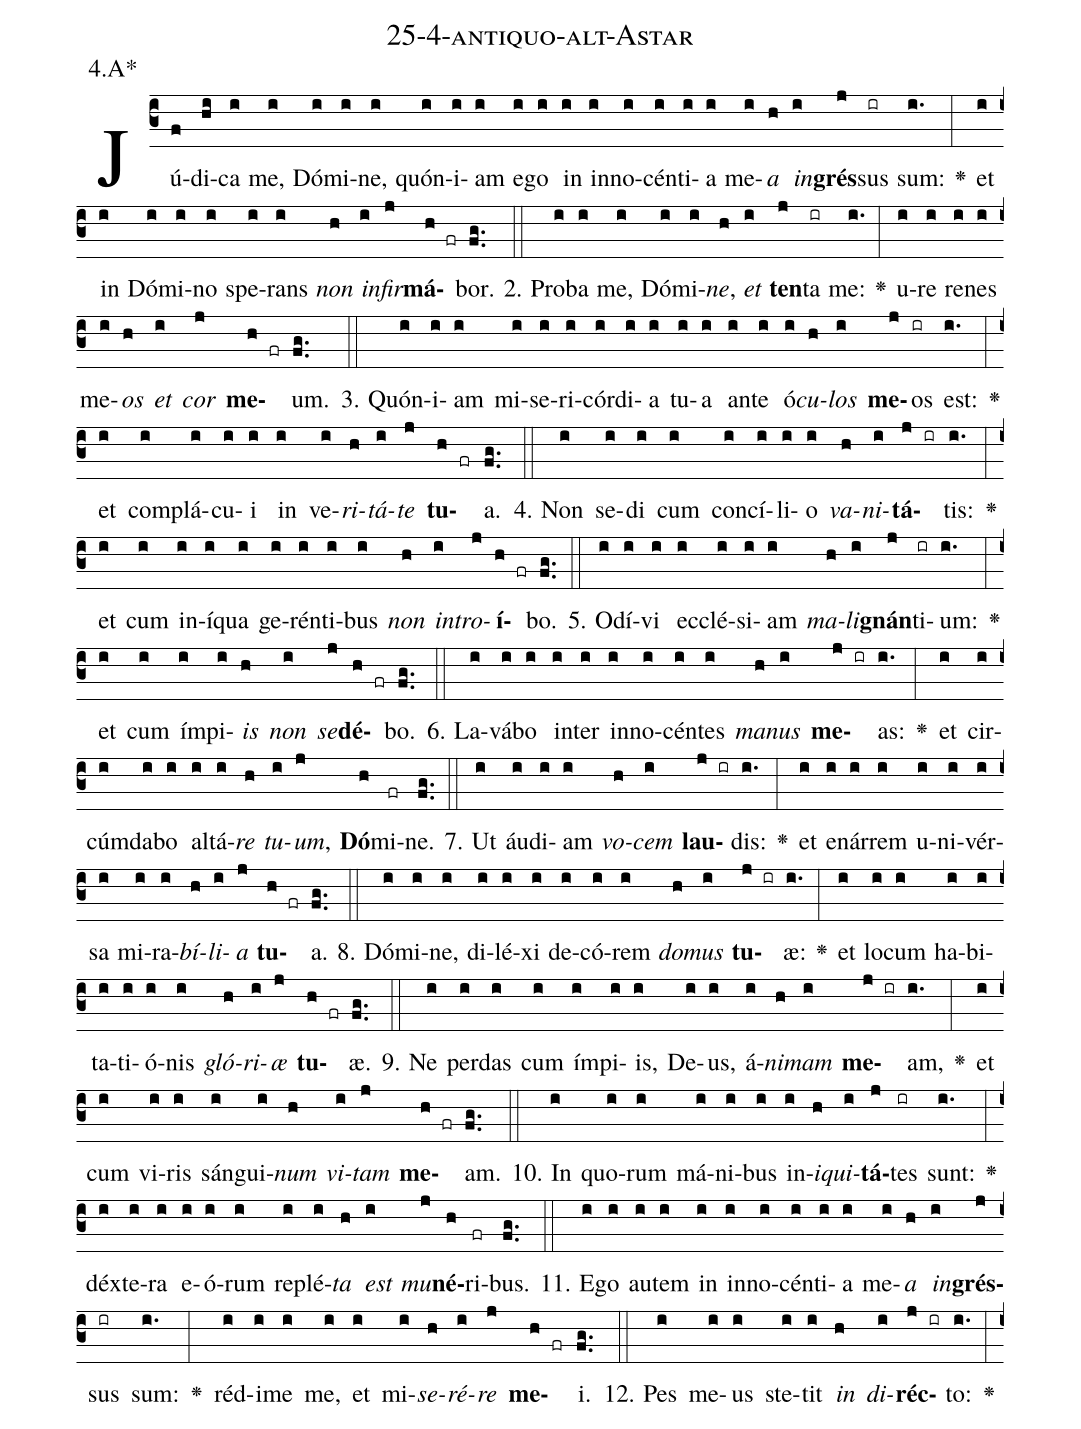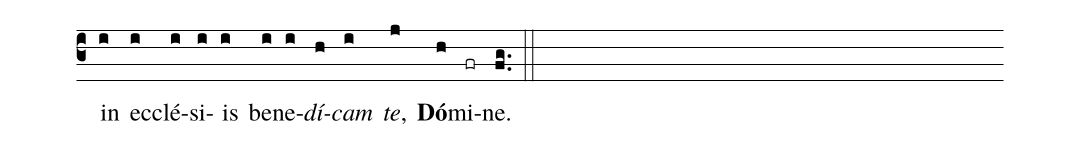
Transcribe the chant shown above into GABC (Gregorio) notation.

name: 25-4-antiquo-alt-Astar;
annotation: 4.A*;
%%
(c3)Jú(f)di(hi)ca(i) me,(i) Dó(i)mi(i)ne,(i) quón(i)i(i)am(i) e(i)go(i) in(i) in(i)no(i)cén(i)ti(i)a(i) me(i)<i>a</i>(h) <i>in</i>(i)<b>grés</b>(j)sus(ir) sum:(i.) <v>\greheightstar</v>(:) et(i) in(i) Dó(i)mi(i)no(i) spe(i)rans(i) <i>non</i>(h) <i>in</i>(i)<i>fir</i>(j)<b>má</b>(h fr)bor.(fg..) (::)
2. Pro(i)ba(i) me,(i) Dó(i)mi(i)<i>ne</i>,(h) <i>et</i>(i) <b>ten</b>(j)ta(ir) me:(i.) <v>\greheightstar</v>(:) u(i)re(i) re(i)nes(i) me(i)<i>os</i>(h) <i>et</i>(i) <i>cor</i>(j) <b>me</b>(h fr)um.(fg..) (::)
3. Quón(i)i(i)am(i) mi(i)se(i)ri(i)cór(i)di(i)a(i) tu(i)a(i) an(i)te(i) ó(i)<i>cu</i>(h)<i>los</i>(i) <b>me</b>(j)os(ir) est:(i.) <v>\greheightstar</v>(:) et(i) com(i)plá(i)cu(i)i(i) in(i) ve(i)<i>ri</i>(h)<i>tá</i>(i)<i>te</i>(j) <b>tu</b>(h fr)a.(fg..) (::)
4. Non(i) se(i)di(i) cum(i) con(i)cí(i)li(i)o(i) <i>va</i>(h)<i>ni</i>(i)<b>tá</b>(j ir)tis:(i.) <v>\greheightstar</v>(:) et(i) cum(i) in(i)í(i)qua(i) ge(i)rén(i)ti(i)bus(i) <i>non</i>(h) <i>in</i>(i)<i>tro</i>(j)<b>í</b>(h fr)bo.(fg..) (::)
5. O(i)dí(i)vi(i) ec(i)clé(i)si(i)am(i) <i>ma</i>(h)<i>li</i>(i)<b>gnán</b>(j)ti(ir)um:(i.) <v>\greheightstar</v>(:) et(i) cum(i) ím(i)pi(i)<i>is</i>(h) <i>non</i>(i) <i>se</i>(j)<b>dé</b>(h fr)bo.(fg..) (::)
6. La(i)vá(i)bo(i) in(i)ter(i) in(i)no(i)cén(i)tes(i) <i>ma</i>(h)<i>nus</i>(i) <b>me</b>(j ir)as:(i.) <v>\greheightstar</v>(:) et(i) cir(i)cúm(i)da(i)bo(i) al(i)tá(i)<i>re</i>(h) <i>tu</i>(i)<i>um</i>,(j) <b>Dó</b>(h)mi(fr)ne.(fg..) (::)
7. Ut(i) áu(i)di(i)am(i) <i>vo</i>(h)<i>cem</i>(i) <b>lau</b>(j ir)dis:(i.) <v>\greheightstar</v>(:) et(i) e(i)nár(i)rem(i) u(i)ni(i)vér(i)sa(i) mi(i)ra(i)<i>bí</i>(h)<i>li</i>(i)<i>a</i>(j) <b>tu</b>(h fr)a.(fg..) (::)
8. Dó(i)mi(i)ne,(i) di(i)lé(i)xi(i) de(i)có(i)rem(i) <i>do</i>(h)<i>mus</i>(i) <b>tu</b>(j ir)æ:(i.) <v>\greheightstar</v>(:) et(i) lo(i)cum(i) ha(i)bi(i)ta(i)ti(i)ó(i)nis(i) <i>gló</i>(h)<i>ri</i>(i)<i>æ</i>(j) <b>tu</b>(h fr)æ.(fg..) (::)
9. Ne(i) per(i)das(i) cum(i) ím(i)pi(i)is,(i) De(i)us,(i) á(i)<i>ni</i>(h)<i>mam</i>(i) <b>me</b>(j ir)am,(i.) <v>\greheightstar</v>(:) et(i) cum(i) vi(i)ris(i) sán(i)gui(i)<i>num</i>(h) <i>vi</i>(i)<i>tam</i>(j) <b>me</b>(h fr)am.(fg..) (::)
10. In(i) quo(i)rum(i) má(i)ni(i)bus(i) in(i)<i>i</i>(h)<i>qui</i>(i)<b>tá</b>(j)tes(ir) sunt:(i.) <v>\greheightstar</v>(:) déx(i)te(i)ra(i) e(i)ó(i)rum(i) re(i)plé(i)<i>ta</i>(h) <i>est</i>(i) <i>mu</i>(j)<b>né</b>(h)ri(fr)bus.(fg..) (::)
11. E(i)go(i) au(i)tem(i) in(i) in(i)no(i)cén(i)ti(i)a(i) me(i)<i>a</i>(h) <i>in</i>(i)<b>grés</b>(j)sus(ir) sum:(i.) <v>\greheightstar</v>(:) réd(i)i(i)me(i) me,(i) et(i) mi(i)<i>se</i>(h)<i>ré</i>(i)<i>re</i>(j) <b>me</b>(h fr)i.(fg..) (::)
12. Pes(i) me(i)us(i) ste(i)tit(i) <i>in</i>(h) <i>di</i>(i)<b>réc</b>(j ir)to:(i.) <v>\greheightstar</v>(:) in(i) ec(i)clé(i)si(i)is(i) be(i)ne(i)<i>dí</i>(h)<i>cam</i>(i) <i>te</i>,(j) <b>Dó</b>(h)mi(fr)ne.(fg..) (::)
